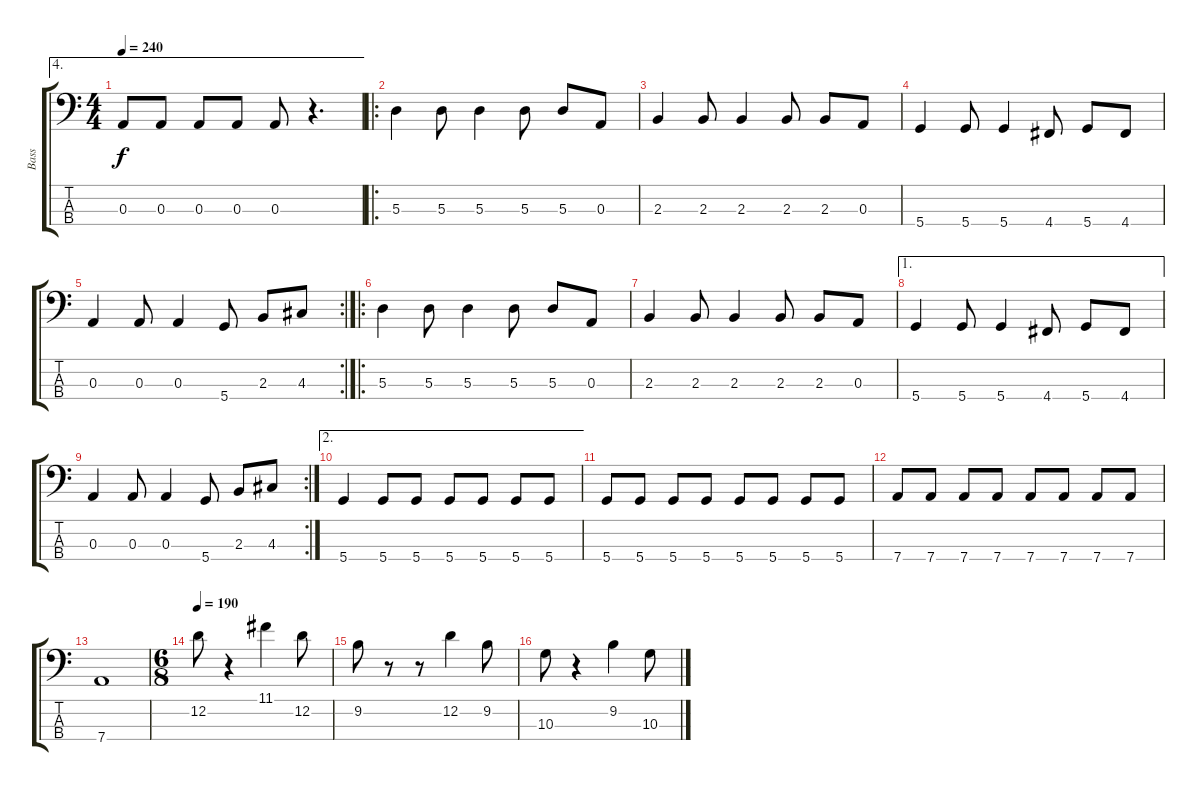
\track ("Bass" "Bass") {instrument electricbassfinger}
\staff {score tabs}
\tuning (G2 D2 A1 D1) {hide}
\ae 4
\ts (4 4)
\tempo 240
\clef f4
\ks c
0.3.8{dy f} 0.3.8 0.3.8 0.3.8 0.3.8 r.4{d} |
\ro
5.3.4 5.3.8 5.3.4 5.3.8 5.3.8 0.3.8 |
2.3.4 2.3.8 2.3.4 2.3.8 2.3.8 0.3.8 |
5.4.4 5.4.8 5.4.4 4.4.8 5.4.8 4.4.8 |
\rc 2
0.3.4 0.3.8 0.3.4 5.4.8 2.3.8 4.3.8 |
\ro
5.3.4 5.3.8 5.3.4 5.3.8 5.3.8 0.3.8 |
2.3.4 2.3.8 2.3.4 2.3.8 2.3.8 0.3.8 |
\ae 1
5.4.4 5.4.8 5.4.4 4.4.8 5.4.8 4.4.8 |
\rc 2
0.3.4 0.3.8 0.3.4 5.4.8 2.3.8 4.3.8 |
\ae 2
5.4.4 5.4.8 5.4.8 5.4.8 5.4.8 5.4.8 5.4.8 |
5.4.8 5.4.8 5.4.8 5.4.8 5.4.8 5.4.8 5.4.8 5.4.8 |
7.4.8 7.4.8 7.4.8 7.4.8 7.4.8 7.4.8 7.4.8 7.4.8 |
7.4.1 |
\ts (6 8)
\tempo 190
12.2.8 r.4 11.1.4 12.2.8 |
9.2.8 r.8 r.8 12.2.4 9.2.8 |
10.3.8 r.4 9.2.4 10.3.8
